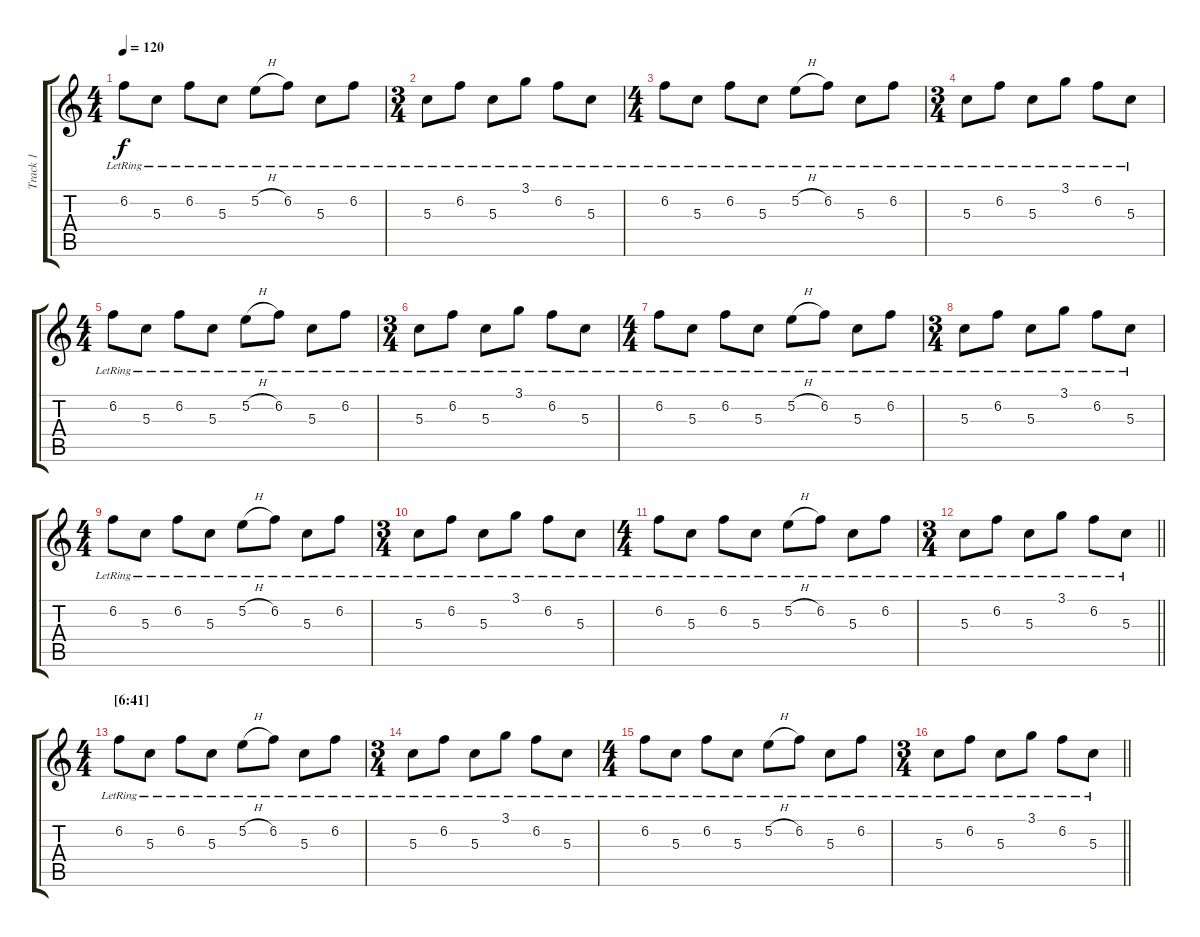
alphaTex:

\track ("Track 1" "Track 1") {instrument electricguitarjazz}
\staff {score tabs}
\tuning (E4 B3 G3 D3 A2 E2) {hide}
\ts (4 4)
\tempo 120
\clef g2
\ks c
6.2{lr}.8{dy f} 5.3{lr}.8 6.2{lr}.8 5.3{lr}.8 5.2{h lr}.8 6.2{lr}.8 5.3{lr}.8 6.2{lr}.8 |
\ts (3 4)
5.3{lr}.8 6.2{lr}.8 5.3{lr}.8 3.1{lr}.8 6.2{lr}.8 5.3{lr}.8 |
\ts (4 4)
6.2{lr}.8 5.3{lr}.8 6.2{lr}.8 5.3{lr}.8 5.2{h lr}.8 6.2{lr}.8 5.3{lr}.8 6.2{lr}.8 |
\ts (3 4)
5.3{lr}.8 6.2{lr}.8 5.3{lr}.8 3.1{lr}.8 6.2{lr}.8 5.3{lr}.8 |
\ts (4 4)
6.2{lr}.8 5.3{lr}.8 6.2{lr}.8 5.3{lr}.8 5.2{h lr}.8 6.2{lr}.8 5.3{lr}.8 6.2{lr}.8 |
\ts (3 4)
5.3{lr}.8 6.2{lr}.8 5.3{lr}.8 3.1{lr}.8 6.2{lr}.8 5.3{lr}.8 |
\ts (4 4)
6.2{lr}.8 5.3{lr}.8 6.2{lr}.8 5.3{lr}.8 5.2{h lr}.8 6.2{lr}.8 5.3{lr}.8 6.2{lr}.8 |
\ts (3 4)
5.3{lr}.8 6.2{lr}.8 5.3{lr}.8 3.1{lr}.8 6.2{lr}.8 5.3{lr}.8 |
\ts (4 4)
6.2{lr}.8 5.3{lr}.8 6.2{lr}.8 5.3{lr}.8 5.2{h lr}.8 6.2{lr}.8 5.3{lr}.8 6.2{lr}.8 |
\ts (3 4)
5.3{lr}.8 6.2{lr}.8 5.3{lr}.8 3.1{lr}.8 6.2{lr}.8 5.3{lr}.8 |
\ts (4 4)
6.2{lr}.8 5.3{lr}.8 6.2{lr}.8 5.3{lr}.8 5.2{h lr}.8 6.2{lr}.8 5.3{lr}.8 6.2{lr}.8 |
\ts (3 4)
\barLineRight lightlight
5.3{lr}.8 6.2{lr}.8 5.3{lr}.8 3.1{lr}.8 6.2{lr}.8 5.3{lr}.8 |
\ts (4 4)
\section ("" "[6:41]")
6.2{lr}.8 5.3{lr}.8 6.2{lr}.8 5.3{lr}.8 5.2{h lr}.8 6.2{lr}.8 5.3{lr}.8 6.2{lr}.8 |
\ts (3 4)
5.3{lr}.8 6.2{lr}.8 5.3{lr}.8 3.1{lr}.8 6.2{lr}.8 5.3{lr}.8 |
\ts (4 4)
6.2{lr}.8 5.3{lr}.8 6.2{lr}.8 5.3{lr}.8 5.2{h lr}.8 6.2{lr}.8 5.3{lr}.8 6.2{lr}.8 |
\ts (3 4)
\barLineRight lightlight
5.3{lr}.8 6.2{lr}.8 5.3{lr}.8 3.1{lr}.8 6.2{lr}.8 5.3{lr}.8
